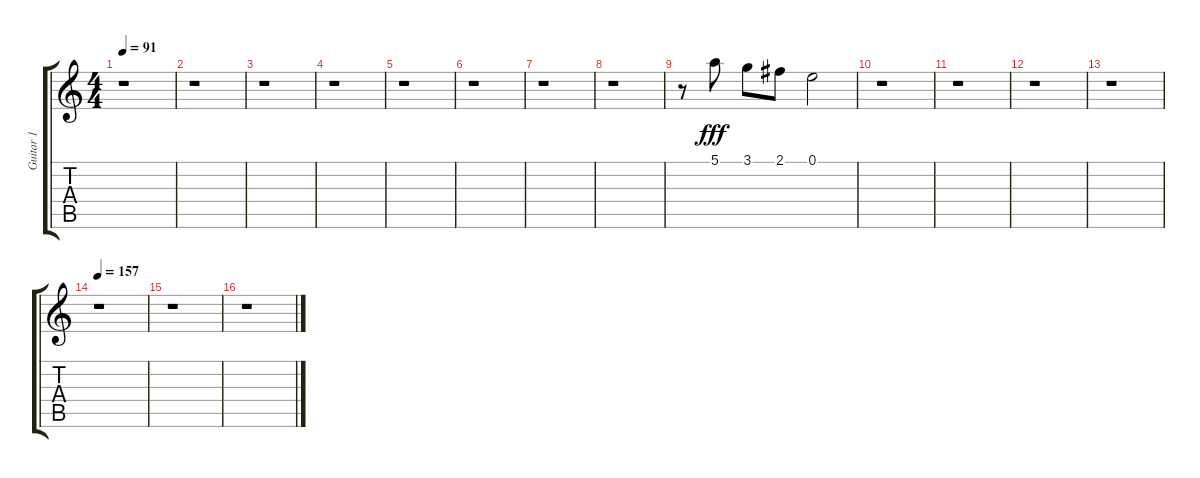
\track ("Guitar 1" "Guitar 1") {instrument electricguitarclean}
\staff {score tabs}
\tuning (E4 B3 G3 D3 A2 E2) {hide}
\ts (4 4)
\tempo 91
\clef g2
\ks c
r.1{dy fff} |
r.1 |
r.1 |
r.1 |
r.1 |
r.1 |
r.1 |
r.1 |
r.8 5.1.8{volume 14} 3.1.8 2.1.8 0.1.2 |
r.1 |
r.1 |
r.1 |
r.1 |
\tempo 157
r.1 |
r.1 |
r.1
